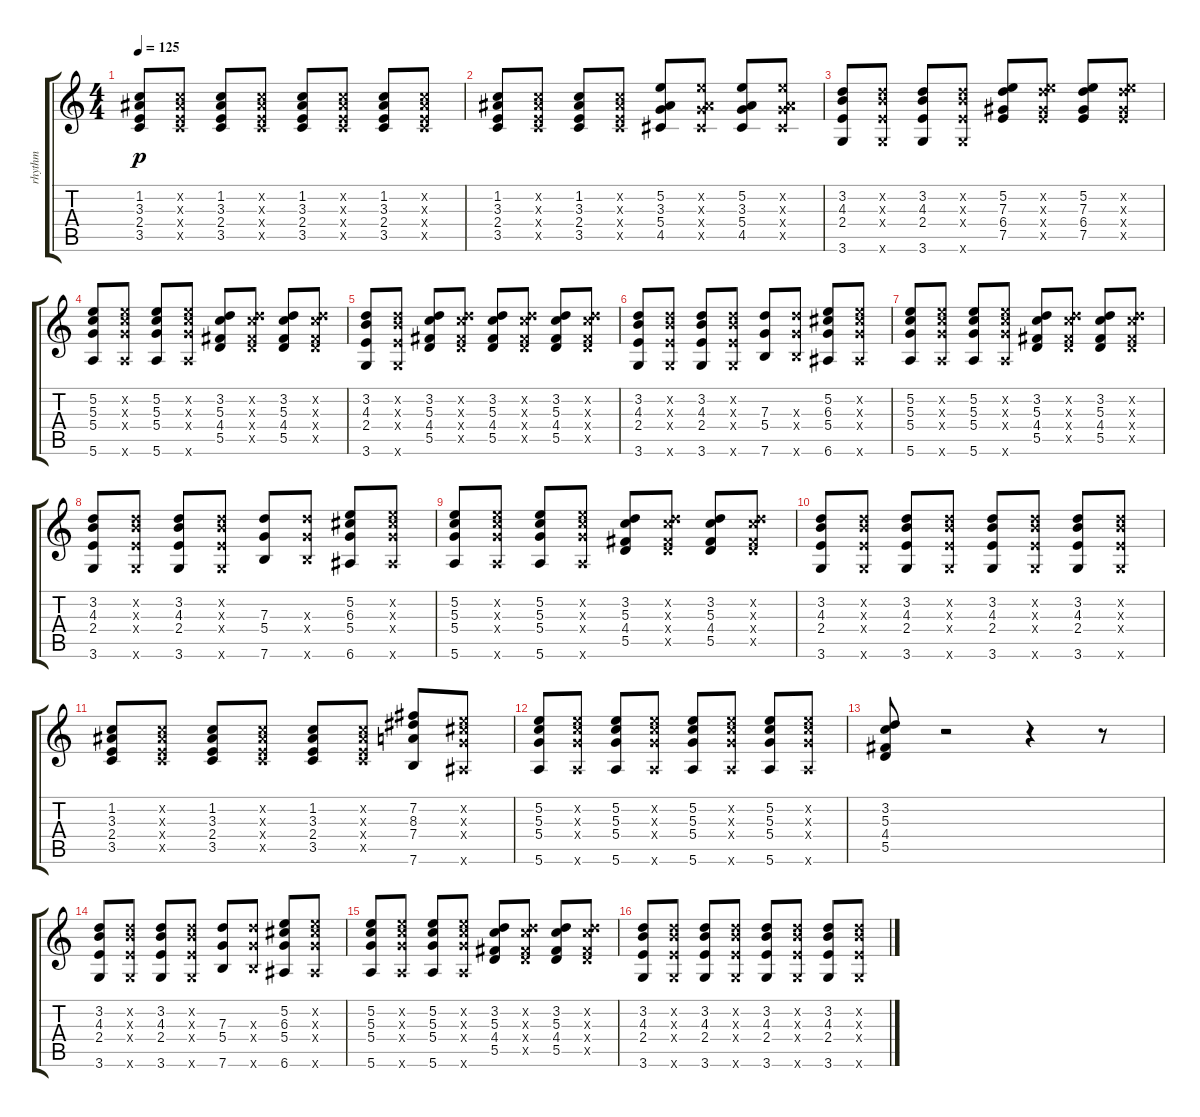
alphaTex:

\track ("rhythm" "rhythm") {instrument acousticguitarnylon}
\staff {score tabs}
\tuning (E4 B3 G3 D3 A2 E2) {hide}
\ts (4 4)
\tempo 125
\clef g2
\ks c
(1.2 3.3 2.4 3.5).8{dy p} (1.2{x} 3.3{x} 2.4{x} 3.5{x}).8 (1.2 3.3 2.4 3.5).8 (1.2{x} 3.3{x} 2.4{x} 3.5{x}).8 (1.2 3.3 2.4 3.5).8 (1.2{x} 3.3{x} 2.4{x} 3.5{x}).8 (1.2 3.3 2.4 3.5).8 (1.2{x} 3.3{x} 2.4{x} 3.5{x}).8 |
(1.2 3.3 2.4 3.5).8 (1.2{x} 3.3{x} 2.4{x} 3.5{x}).8 (1.2 3.3 2.4 3.5).8 (1.2{x} 3.3{x} 2.4{x} 3.5{x}).8 (5.2 3.3 5.4 4.5).8 (5.2{x} 3.3{x} 5.4{x} 4.5{x}).8 (5.2 3.3 5.4 4.5).8 (5.2{x} 3.3{x} 5.4{x} 4.5{x}).8 |
(3.2 4.3 2.4 3.6).8 (3.2{x} 4.3{x} 2.4{x} 3.6{x}).8 (3.2 4.3 2.4 3.6).8 (3.2{x} 4.3{x} 2.4{x} 3.6{x}).8 (5.2 7.3 6.4 7.5).8 (5.2{x} 7.3{x} 6.4{x} 7.5{x}).8 (5.2 7.3 6.4 7.5).8 (5.2{x} 7.3{x} 6.4{x} 7.5{x}).8 |
(5.2 5.3 5.4 5.6).8 (5.2{x} 5.3{x} 5.4{x} 5.6{x}).8 (5.2 5.3 5.4 5.6).8 (5.2{x} 5.3{x} 5.4{x} 5.6{x}).8 (3.2 5.3 4.4 5.5).8 (3.2{x} 5.3{x} 4.4{x} 5.5{x}).8 (3.2 5.3 4.4 5.5).8 (3.2{x} 5.3{x} 4.4{x} 5.5{x}).8 |
(3.2 4.3 2.4 3.6).8 (3.2{x} 4.3{x} 2.4{x} 3.6{x}).8 (3.2 5.3 4.4 5.5).8 (3.2{x} 5.3{x} 4.4{x} 5.5{x}).8 (3.2 5.3 4.4 5.5).8 (3.2{x} 5.3{x} 4.4{x} 5.5{x}).8 (3.2 5.3 4.4 5.5).8 (3.2{x} 5.3{x} 4.4{x} 5.5{x}).8 |
(3.2 4.3 2.4 3.6).8 (3.2{x} 4.3{x} 2.4{x} 3.6{x}).8 (3.2 4.3 2.4 3.6).8 (3.2{x} 4.3{x} 2.4{x} 3.6{x}).8 (7.3 5.4 7.6).8 (7.3{x} 5.4{x} 7.6{x}).8 (5.2 6.3 5.4 6.6).8 (5.2{x} 6.3{x} 5.4{x} 6.6{x}).8 |
(5.2 5.3 5.4 5.6).8 (5.2{x} 5.3{x} 5.4{x} 5.6{x}).8 (5.2 5.3 5.4 5.6).8 (5.2{x} 5.3{x} 5.4{x} 5.6{x}).8 (3.2 5.3 4.4 5.5).8 (3.2{x} 5.3{x} 4.4{x} 5.5{x}).8 (3.2 5.3 4.4 5.5).8 (3.2{x} 5.3{x} 4.4{x} 5.5{x}).8 |
(3.2 4.3 2.4 3.6).8 (3.2{x} 4.3{x} 2.4{x} 3.6{x}).8 (3.2 4.3 2.4 3.6).8 (3.2{x} 4.3{x} 2.4{x} 3.6{x}).8 (7.3 5.4 7.6).8 (7.3{x} 5.4{x} 7.6{x}).8 (5.2 6.3 5.4 6.6).8 (5.2{x} 6.3{x} 5.4{x} 6.6{x}).8 |
(5.2 5.3 5.4 5.6).8 (5.2{x} 5.3{x} 5.4{x} 5.6{x}).8 (5.2 5.3 5.4 5.6).8 (5.2{x} 5.3{x} 5.4{x} 5.6{x}).8 (3.2 5.3 4.4 5.5).8 (3.2{x} 5.3{x} 4.4{x} 5.5{x}).8 (3.2 5.3 4.4 5.5).8 (3.2{x} 5.3{x} 4.4{x} 5.5{x}).8 |
(3.2 4.3 2.4 3.6).8 (3.2{x} 4.3{x} 2.4{x} 3.6{x}).8 (3.2 4.3 2.4 3.6).8 (3.2{x} 4.3{x} 2.4{x} 3.6{x}).8 (3.2 4.3 2.4 3.6).8 (3.2{x} 4.3{x} 2.4{x} 3.6{x}).8 (3.2 4.3 2.4 3.6).8 (3.2{x} 4.3{x} 2.4{x} 3.6{x}).8 |
(1.2 3.3 2.4 3.5).8 (1.2{x} 3.3{x} 2.4{x} 3.5{x}).8 (1.2 3.3 2.4 3.5).8 (1.2{x} 3.3{x} 2.4{x} 3.5{x}).8 (1.2 3.3 2.4 3.5).8 (1.2{x} 3.3{x} 2.4{x} 3.5{x}).8 (7.2 8.3 7.4 7.6).8 (5.2{x} 6.3{x} 5.4{x} 6.6{x}).8 |
(5.2 5.3 5.4 5.6).8 (5.2{x} 5.3{x} 5.4{x} 5.6{x}).8 (5.2 5.3 5.4 5.6).8 (5.2{x} 5.3{x} 5.4{x} 5.6{x}).8 (5.2 5.3 5.4 5.6).8 (5.2{x} 5.3{x} 5.4{x} 5.6{x}).8 (5.2 5.3 5.4 5.6).8 (5.2{x} 5.3{x} 5.4{x} 5.6{x}).8 |
(3.2 5.3 4.4 5.5).8 r.2 r.4 r.8 |
(3.2 4.3 2.4 3.6).8 (3.2{x} 4.3{x} 2.4{x} 3.6{x}).8 (3.2 4.3 2.4 3.6).8 (3.2{x} 4.3{x} 2.4{x} 3.6{x}).8 (7.3 5.4 7.6).8 (7.3{x} 5.4{x} 7.6{x}).8 (5.2 6.3 5.4 6.6).8 (5.2{x} 6.3{x} 5.4{x} 6.6{x}).8 |
(5.2 5.3 5.4 5.6).8 (5.2{x} 5.3{x} 5.4{x} 5.6{x}).8 (5.2 5.3 5.4 5.6).8 (5.2{x} 5.3{x} 5.4{x} 5.6{x}).8 (3.2 5.3 4.4 5.5).8 (3.2{x} 5.3{x} 4.4{x} 5.5{x}).8 (3.2 5.3 4.4 5.5).8 (3.2{x} 5.3{x} 4.4{x} 5.5{x}).8 |
(3.2 4.3 2.4 3.6).8 (3.2{x} 4.3{x} 2.4{x} 3.6{x}).8 (3.2 4.3 2.4 3.6).8 (3.2{x} 4.3{x} 2.4{x} 3.6{x}).8 (3.2 4.3 2.4 3.6).8 (3.2{x} 4.3{x} 2.4{x} 3.6{x}).8 (3.2 4.3 2.4 3.6).8 (3.2{x} 4.3{x} 2.4{x} 3.6{x}).8
